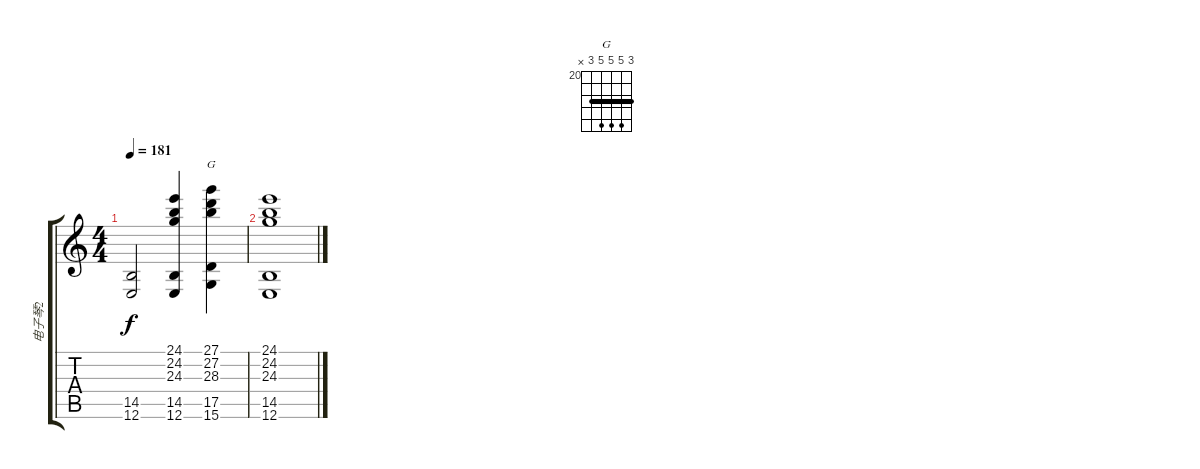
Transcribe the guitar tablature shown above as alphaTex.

\track ("电子琴2" "电子琴2") {instrument lead4chiff}
\staff {score tabs}
\tuning (E4 B3 G3 D3 A2 E2) {hide}
\chord ("G" 22 24 24 24 22 x) {firstfret 20 barre 22}
\ts (4 4)
\tempo 181
\clef g2
\ks c
(14.5{t} 12.6{t}).2{dy f} (24.1 24.2 24.3 14.5 12.6).4 (27.1 27.2 28.3 17.5 15.6).4{ch "G"} |
(24.1 24.2 24.3 14.5 12.6).1
